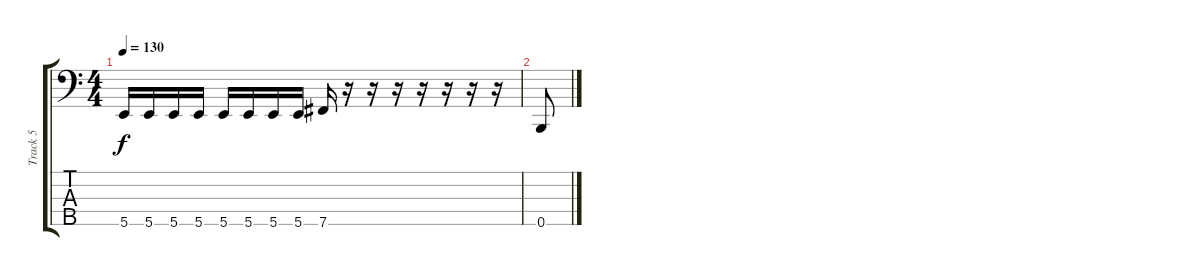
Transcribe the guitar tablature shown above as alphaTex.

\track ("Track 5" "Track 5") {instrument electricbasspick bank 255}
\staff {score tabs}
\tuning (A2 E2 B1 Gb1 B0) {hide}
\ts (4 4)
\tempo 130
\clef f4
\ks c
5.5.16{dy f} 5.5.16 5.5.16 5.5.16 5.5.16 5.5.16 5.5.16 5.5.16 7.5.16 r.16 r.16 r.16 r.16 r.16 r.16 r.16 |
0.5.8
